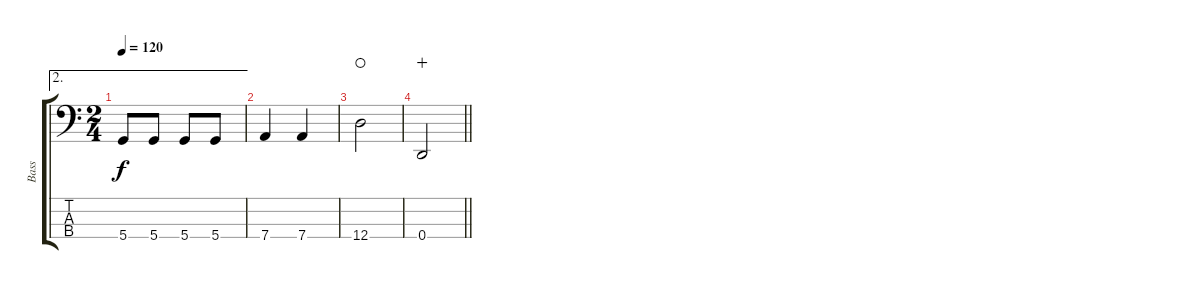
\track ("Bass" "Bass") {instrument electricbasspick}
\staff {score tabs}
\tuning (G2 D2 A1 D1) {hide}
\ae 2
\ts (2 4)
\tempo 120
\clef f4
\ks c
5.4.8{dy f} 5.4.8 5.4.8 5.4.8 |
7.4.4 7.4.4 |
12.4.2{waho} |
\barLineRight lightlight
0.4.2{wahc}
